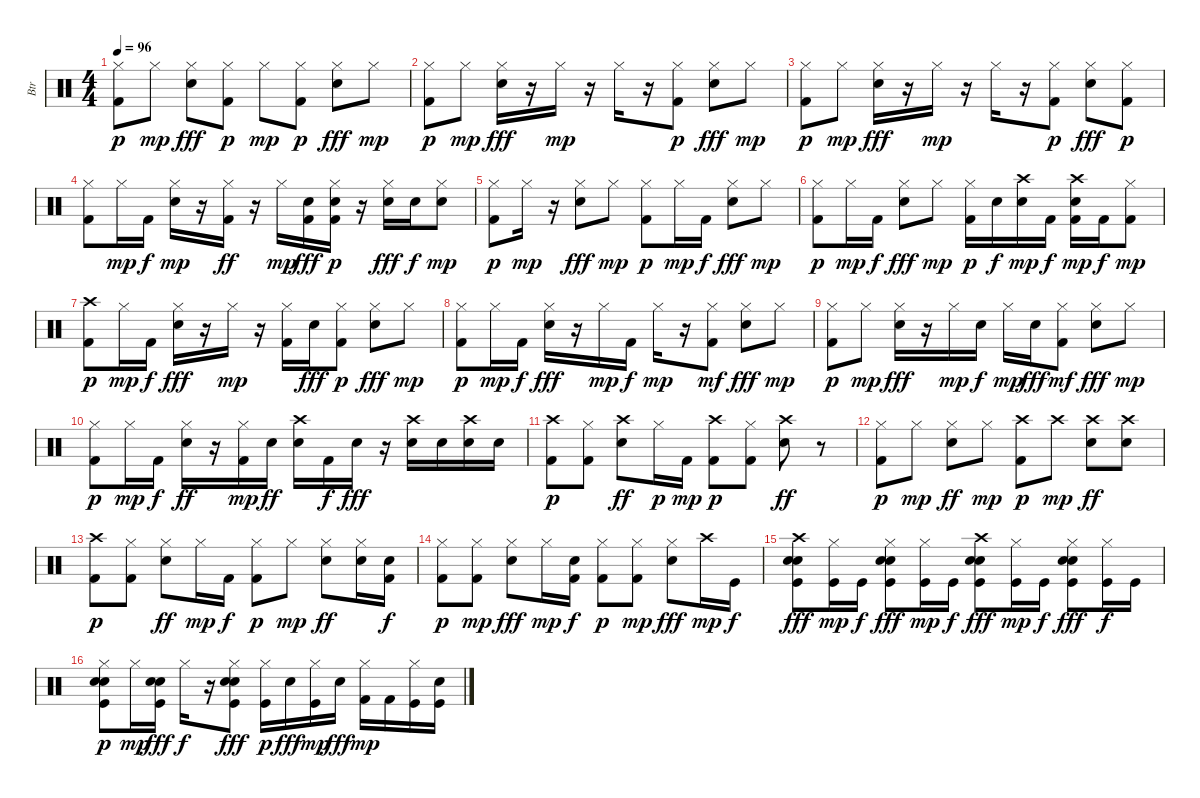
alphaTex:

\track ("Btr" "Btr") {instrument percussion}
\staff {score}
\articulation defaults
\ts (4 4)
\tempo 96
\clef neutral
\ks c
("Hi-Hat (closed)" "Kick (hit) 2").8{dy p} "Hi-Hat (closed)".8{dy mp} ("Hi-Hat (closed)" "Snare (hit) 2").8{dy fff} ("Hi-Hat (closed)" "Kick (hit) 2").8{dy p} "Hi-Hat (closed)".8{dy mp} ("Hi-Hat (closed)" "Kick (hit) 2").8{dy p} ("Hi-Hat (closed)" "Snare (hit) 2").8{dy fff} "Hi-Hat (closed)".8{dy mp} |
("Hi-Hat (closed)" "Kick (hit) 2").8{dy p} "Hi-Hat (closed)".8{dy mp} ("Hi-Hat (closed)" "Snare (hit) 2").16{dy fff} r.16 "Hi-Hat (closed)".16{dy mp} r.16 "Hi-Hat (closed)".16 r.16 ("Hi-Hat (closed)" "Kick (hit) 2").8{dy p} ("Hi-Hat (closed)" "Snare (hit) 2").8{dy fff} "Hi-Hat (closed)".8{dy mp} |
("Hi-Hat (closed)" "Kick (hit) 2").8{dy p} "Hi-Hat (closed)".8{dy mp} ("Hi-Hat (closed)" "Snare (hit) 2").16{dy fff} r.16 "Hi-Hat (closed)".16{dy mp} r.16 "Hi-Hat (closed)".16 r.16 ("Hi-Hat (closed)" "Kick (hit) 2").8{dy p} ("Hi-Hat (closed)" "Snare (hit) 2").8{dy fff} ("Hi-Hat (closed)" "Kick (hit) 2").8{dy p} |
("Hi-Hat (closed)" "Kick (hit) 2").8 "Hi-Hat (closed)".16{dy mp} "Kick (hit) 2".16{dy f} ("Hi-Hat (closed)" "Electric Snare (hit)").16{dy mp} r.16 ("Hi-Hat (closed)" "Kick (hit) 2").16{dy ff} r.16 "Hi-Hat (closed)".16{dy mp} ("Snare (hit) 2" "Kick (hit) 2").16{dy fff} ("Hi-Hat (closed)" "Snare (hit) 2" "Kick (hit) 2").16{dy p} r.16 ("Hi-Hat (closed)" "Snare (hit) 2").16{dy fff} "Snare (hit) 2".16{dy f} ("Hi-Hat (closed)" "Snare (hit) 2").8{dy mp} |
("Hi-Hat (closed)" "Kick (hit) 2").8{dy p} "Hi-Hat (closed)".16{dy mp} r.16 ("Hi-Hat (closed)" "Snare (hit) 2").8{dy fff} "Hi-Hat (closed)".8{dy mp} ("Hi-Hat (closed)" "Kick (hit) 2").8{dy p} "Hi-Hat (closed)".16{dy mp} "Kick (hit) 2".16{dy f} ("Hi-Hat (closed)" "Snare (hit) 2").8{dy fff} "Hi-Hat (closed)".8{dy mp} |
("Hi-Hat (closed)" "Kick (hit) 2").8{dy p} "Hi-Hat (closed)".16{dy mp} "Kick (hit) 2".16{dy f} ("Hi-Hat (closed)" "Snare (hit) 2").8{dy fff} "Hi-Hat (closed)".8{dy mp} ("Hi-Hat (closed)" "Kick (hit) 2").16{dy p} "Snare (hit) 2".16{dy f} ("Crash high (hit)" "Snare (hit) 2").16{dy mp} "Kick (hit) 2".16{dy f} ("Crash high (hit)" "Snare (hit) 2" "Kick (hit) 2").16{dy mp} "Kick (hit) 2".16{dy f} ("Hi-Hat (closed)" "Kick (hit) 2").8{dy mp} |
("Crash high (hit)" "Kick (hit) 2").8{dy p} "Hi-Hat (closed)".16{dy mp} "Kick (hit) 2".16{dy f} ("Hi-Hat (closed)" "Snare (hit) 2").16{dy fff} r.16 "Hi-Hat (closed)".16{dy mp} r.16 ("Hi-Hat (closed)" "Kick (hit) 2").16 "Snare (hit) 2".16{dy fff} ("Hi-Hat (closed)" "Kick (hit) 2").8{dy p} ("Hi-Hat (closed)" "Snare (hit) 2").8{dy fff} "Hi-Hat (closed)".8{dy mp} |
("Hi-Hat (closed)" "Kick (hit) 2").8{dy p} "Hi-Hat (closed)".16{dy mp} "Kick (hit) 2".16{dy f} ("Hi-Hat (closed)" "Snare (hit) 2").16{dy fff} r.16 "Hi-Hat (closed)".16{dy mp} "Kick (hit) 2".16{dy f} "Hi-Hat (closed)".16{dy mp} r.16 ("Hi-Hat (closed)" "Kick (hit) 2").8{dy mf} ("Hi-Hat (closed)" "Snare (hit) 2").8{dy fff} "Hi-Hat (closed)".8{dy mp} |
("Hi-Hat (closed)" "Kick (hit) 2").8{dy p} "Hi-Hat (closed)".8{dy mp} ("Hi-Hat (closed)" "Snare (hit) 2").16{dy fff} r.16 "Hi-Hat (closed)".16{dy mp} "Snare (hit) 2".16{dy f} "Hi-Hat (closed)".16{dy mp} "Snare (hit) 2".16{dy fff} ("Hi-Hat (closed)" "Kick (hit) 2").8{dy mf} ("Hi-Hat (closed)" "Snare (hit) 2").8{dy fff} "Hi-Hat (closed)".8{dy mp} |
("Hi-Hat (closed)" "Kick (hit) 2").8{dy p} "Hi-Hat (closed)".16{dy mp} "Kick (hit) 2".16{dy f} ("Hi-Hat (closed)" "Snare (hit) 2").16{dy ff} r.16 ("Hi-Hat (closed)" "Kick (hit) 2").16{dy mp} "Electric Snare (hit)".16{dy ff} ("Crash high (hit)" "Electric Snare (hit)").16 "Kick (hit) 2".16{dy f} "Electric Snare (hit)".16{dy fff} r.16 ("Crash high (hit)" "Snare (hit) 2").16 "Snare (hit) 2".16 ("Crash high (hit)" "Snare (hit) 2").16 "Snare (hit) 2".16 |
("Crash high (hit)" "Kick (hit) 2").8{dy p} ("Hi-Hat (closed)" "Kick (hit) 2").8 ("Crash high (hit)" "Snare (hit) 2").8{dy ff} "Hi-Hat (closed)".16{dy p} "Kick (hit) 2".16{dy mp} ("Crash high (hit)" "Kick (hit) 2").8{dy p} ("Hi-Hat (closed)" "Kick (hit) 2").8 ("Crash high (hit)" "Snare (hit) 2").8{dy ff} r.8 |
("Hi-Hat (closed)" "Kick (hit) 2").8{dy p} "Hi-Hat (closed)".8{dy mp} ("Hi-Hat (closed)" "Snare (hit) 2").8{dy ff} "Hi-Hat (closed)".8{dy mp} ("Crash high (hit)" "Kick (hit) 2").8{dy p} "Crash high (hit)".8{dy mp} ("Crash high (hit)" "Snare (hit) 2").8{dy ff} ("Crash high (hit)" "Snare (hit) 2").8 |
("Crash high (hit)" "Kick (hit) 2").8{dy p} ("Hi-Hat (closed)" "Kick (hit) 2").8 ("Hi-Hat (closed)" "Snare (hit) 2").8{dy ff} "Hi-Hat (closed)".16{dy mp} "Kick (hit) 2".16{dy f} ("Hi-Hat (closed)" "Kick (hit) 2").8{dy p} "Hi-Hat (closed)".8{dy mp} ("Hi-Hat (closed)" "Snare (hit) 2").8{dy ff} ("Hi-Hat (closed)" "Snare (hit) 2").16 ("Electric Snare (hit)" "Kick (hit) 2").16{dy f} |
("Hi-Hat (closed)" "Kick (hit) 2").8{dy p} ("Hi-Hat (closed)" "Kick (hit) 2").8{dy mp} ("Hi-Hat (closed)" "Snare (hit) 2").8{dy fff} "Hi-Hat (closed)".16{dy mp} ("Electric Snare (hit)" "Kick (hit) 2").16{dy f} ("Hi-Hat (closed)" "Kick (hit) 2").8{dy p} ("Hi-Hat (closed)" "Kick (hit) 2").8{dy mp} ("Hi-Hat (closed)" "Snare (hit) 2").8{dy fff} "Crash high (hit)".16{dy mp} "Kick (hit)".16{dy f} |
("Crash high (hit)" "Snare (hit) 2" "Electric Snare (hit)" "Kick (hit)").8{dy fff} ("Hi-Hat (closed)" "Kick (hit)").16{dy mp} "Kick (hit)".16{dy f} ("Hi-Hat (closed)" "Snare (hit) 2" "Electric Snare (hit)" "Kick (hit)").8{dy fff} ("Hi-Hat (closed)" "Kick (hit)").16{dy mp} "Kick (hit)".16{dy f} ("Crash high (hit)" "Snare (hit) 2" "Electric Snare (hit)" "Kick (hit)").8{dy fff} ("Hi-Hat (closed)" "Kick (hit)").16{dy mp} "Kick (hit)".16{dy f} ("Hi-Hat (closed)" "Snare (hit) 2" "Electric Snare (hit)" "Kick (hit)").8{dy fff} ("Hi-Hat (closed)" "Kick (hit)").16{dy f} "Kick (hit)".16 |
("Hi-Hat (closed)" "Snare (hit) 2" "Electric Snare (hit)" "Kick (hit)").8{dy p} "Hi-Hat (closed)".16{dy mp} ("Snare (hit) 2" "Electric Snare (hit)" "Kick (hit)").16{dy fff} "Hi-Hat (closed)".16{dy f} r.16 ("Hi-Hat (closed)" "Snare (hit) 2" "Electric Snare (hit)" "Kick (hit)").8{dy fff} ("Hi-Hat (closed)" "Kick (hit)").16{dy p} "Electric Snare (hit)".16{dy fff} ("Hi-Hat (closed)" "Kick (hit)").16{dy mp} "Electric Snare (hit)".16{dy fff} ("Hi-Hat (closed)" "Kick (hit) 2").16{dy mp} "Kick (hit) 2".16 ("Hi-Hat (closed)" "Kick (hit)").16 ("Snare (hit) 2" "Kick (hit)").16
